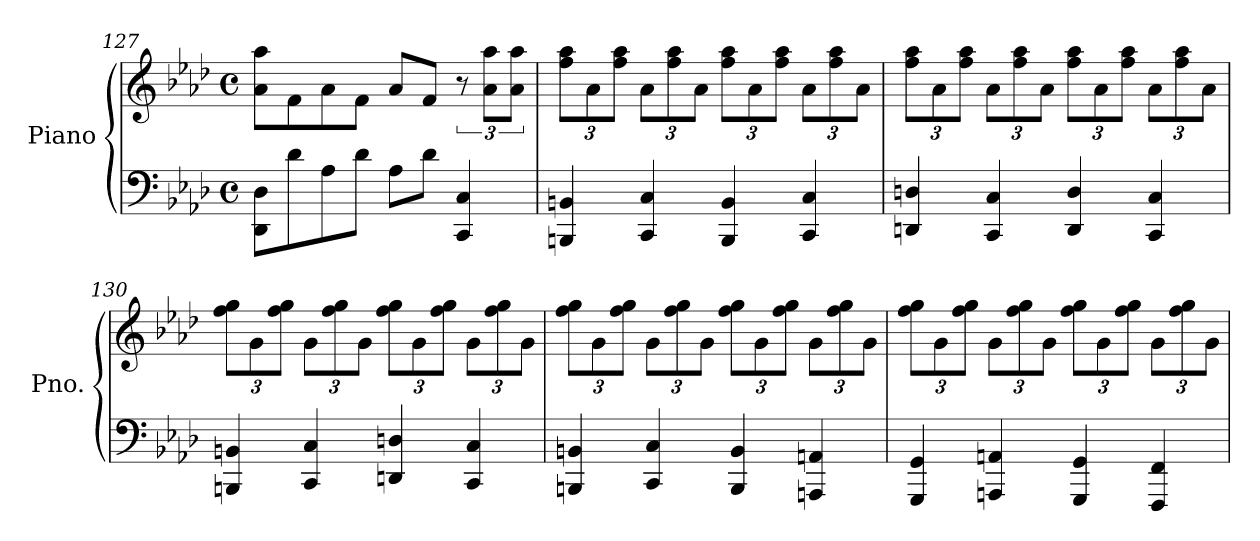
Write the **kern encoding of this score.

**kern	**kern
*part1	*part1
*staff2	*staff1
*I"Piano	*
*I'Pno.	*
*clefF4	*clefG2
*k[b-e-a-d-]	*k[b-e-a-d-]
*M4/4	*M4/4
*met(c)	*met(c)
=127	=127
8DD-\ 8D-\L	8a-\ 8aa-\L
8d-\	8f\
8A-\	8a-\
8d-\J	8f\J
8A-\L	8a-/L
8d-\J	8f/J
4CC/ 4C/	12r
.	12a-\ 12aa-\L
.	12a-\ 12aa-\J
=128	=128
*	*Xbrackettup
4BBBn/ 4BBn/	12ff\ 12aa-\L
.	12a-\
.	12ff\ 12aa-\J
4CC/ 4C/	12a-\L
.	12ff\ 12aa-\
.	12a-\J
4BBB/ 4BB/	12ff\ 12aa-\L
.	12a-\
.	12ff\ 12aa-\J
4CC/ 4C/	12a-\L
.	12ff\ 12aa-\
.	12a-\J
=129	=129
4DDn/ 4Dn/	12ff\ 12aa-\L
.	12a-\
.	12ff\ 12aa-\J
4CC/ 4C/	12a-\L
.	12ff\ 12aa-\
.	12a-\J
4DD/ 4D/	12ff\ 12aa-\L
.	12a-\
.	12ff\ 12aa-\J
4CC/ 4C/	12a-\L
.	12ff\ 12aa-\
.	12a-\J
!!LO:PB:g=z
=130	=130
4BBBn/ 4BBn/	12ff\ 12gg\L
.	12g\
.	12ff\ 12gg\J
4CC/ 4C/	12g\L
.	12ff\ 12gg\
.	12g\J
4DDn/ 4Dn/	12ff\ 12gg\L
.	12g\
.	12ff\ 12gg\J
4CC/ 4C/	12g\L
.	12ff\ 12gg\
.	12g\J
=131	=131
4BBBn/ 4BBn/	12ff\ 12gg\L
.	12g\
.	12ff\ 12gg\J
4CC/ 4C/	12g\L
.	12ff\ 12gg\
.	12g\J
4BBB/ 4BB/	12ff\ 12gg\L
.	12g\
.	12ff\ 12gg\J
4AAAn/ 4AAn/	12g\L
.	12ff\ 12gg\
.	12g\J
=132	=132
4GGG/ 4GG/	12ff\ 12gg\L
.	12g\
.	12ff\ 12gg\J
4AAAn/ 4AAn/	12g\L
.	12ff\ 12gg\
.	12g\J
4GGG/ 4GG/	12ff\ 12gg\L
.	12g\
.	12ff\ 12gg\J
4FFF/ 4FF/	12g\L
.	12ff\ 12gg\
.	12g\J
=	=
*-	*-
